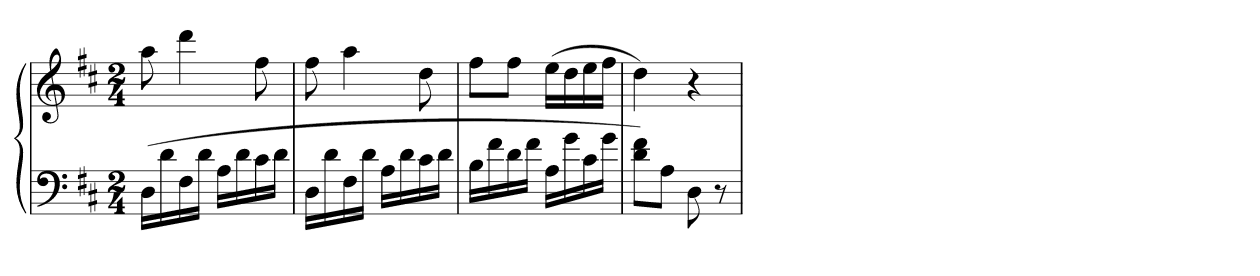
**kern	**kern
*part1	*part1
*staff2	*staff1
*clefF4	*clefG2
*k[f#c#]	*k[f#c#]
*M2/4	*M2/4
=	=
(16DLL	8aa
16d	.
16F#	4ddd
16dJJ	.
16ALL	.
16d	.
16c#	8ff#
16dJJ	.
=	=
16DLL	8ff#
16d	.
16F#	4aa
16dJJ	.
16ALL	.
16d	.
16c#	8dd
16dJJ	.
=	=
16BLL	8ff#L
16f#	.
16d	8ff#J
16f#JJ	.
16ALL	(16eeLL
16g	16dd
16c#	16ee
16gJJ	16ff#JJ
=	=
8d 8f#L)	4dd)
8AJ	.
8D	4r
8r	.
=	=
*-	*-
